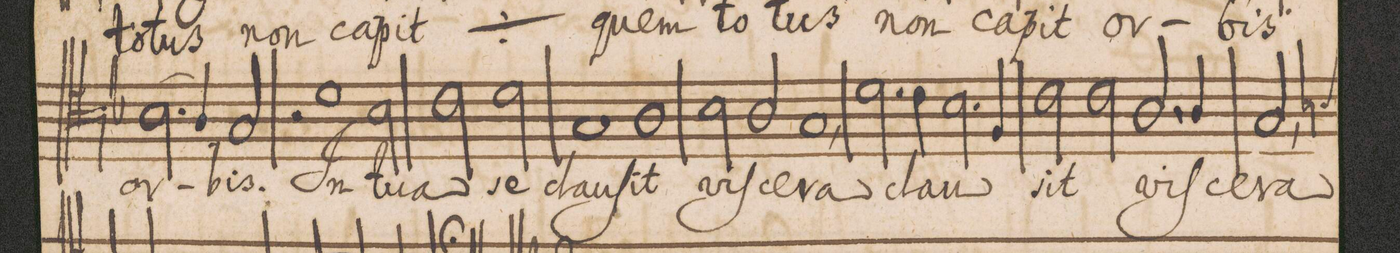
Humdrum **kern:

**kern	**text
*I"Tenore.	*
*clefC4	*
*k[b-]	*
*met(C|)	*
*M2/1	*
(2.B-\	or-
4A/)	.
2G/	-bis.
=78-	=78-
2r	.
1d\	In
2B-\	tu-
=79-	=79-
2c\	-a
2d\	se
1G/	clau-
=80-	=80-
1A\	-ſit
2B-\	viſ-
2A/	-ce-
=81-	=81-
1G/,	-ra
2.d\	clau-
4c\	.
=82-	=82-
2.B-\	.
4F/	.
2c\	-sit
2c\	.
=83-	=83-
2.A/	viſ-
4A/	-ce-
2G,/	-ra
*custos:B	*
*-	*-
